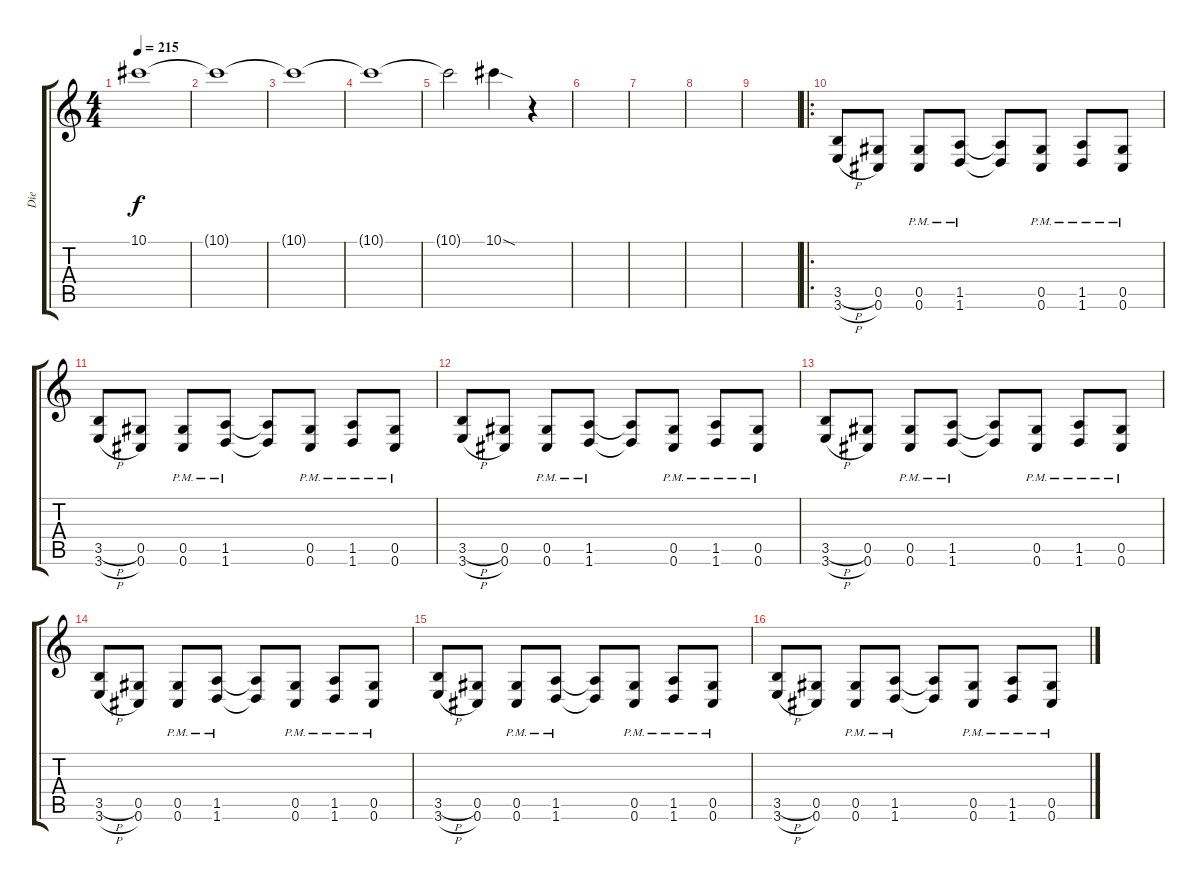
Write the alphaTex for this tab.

\track ("Die" "Die") {instrument overdrivenguitar}
\staff {score tabs}
\tuning (Eb4 Bb3 Gb3 Db3 Ab2 Db2) {hide}
\ts (4 4)
\tempo 215
\clef g2
\ks aminor
10.1{t}.1{dy f} |
10.1{t}.1 |
10.1{t}.1 |
10.1{t}.1 |
10.1{t}.2 10.1{sod}.4 r.4 |
|
|
|
|
\ro
(3.5{h} 3.6{h}).8 (0.5 0.6).8 (0.5{pm} 0.6{pm}).8 (1.5{pm} 1.6{pm}).8 (1.5{t} 1.6{t}).8 (0.5{pm} 0.6{pm}).8 (1.5{pm} 1.6{pm}).8 (0.5{pm} 0.6{pm}).8 |
(3.5{h} 3.6{h}).8 (0.5 0.6).8 (0.5{pm} 0.6{pm}).8 (1.5{pm} 1.6{pm}).8 (1.5{t} 1.6{t}).8 (0.5{pm} 0.6{pm}).8 (1.5{pm} 1.6{pm}).8 (0.5{pm} 0.6{pm}).8 |
(3.5{h} 3.6{h}).8 (0.5 0.6).8 (0.5{pm} 0.6{pm}).8 (1.5{pm} 1.6{pm}).8 (1.5{t} 1.6{t}).8 (0.5{pm} 0.6{pm}).8 (1.5{pm} 1.6{pm}).8 (0.5{pm} 0.6{pm}).8 |
(3.5{h} 3.6{h}).8 (0.5 0.6).8 (0.5{pm} 0.6{pm}).8 (1.5{pm} 1.6{pm}).8 (1.5{t} 1.6{t}).8 (0.5{pm} 0.6{pm}).8 (1.5{pm} 1.6{pm}).8 (0.5{pm} 0.6{pm}).8 |
(3.5{h} 3.6{h}).8 (0.5 0.6).8 (0.5{pm} 0.6{pm}).8 (1.5{pm} 1.6{pm}).8 (1.5{t} 1.6{t}).8 (0.5{pm} 0.6{pm}).8 (1.5{pm} 1.6{pm}).8 (0.5{pm} 0.6{pm}).8 |
(3.5{h} 3.6{h}).8 (0.5 0.6).8 (0.5{pm} 0.6{pm}).8 (1.5{pm} 1.6{pm}).8 (1.5{t} 1.6{t}).8 (0.5{pm} 0.6{pm}).8 (1.5{pm} 1.6{pm}).8 (0.5{pm} 0.6{pm}).8 |
(3.5{h} 3.6{h}).8 (0.5 0.6).8 (0.5{pm} 0.6{pm}).8 (1.5{pm} 1.6{pm}).8 (1.5{t} 1.6{t}).8 (0.5{pm} 0.6{pm}).8 (1.5{pm} 1.6{pm}).8 (0.5{pm} 0.6{pm}).8
